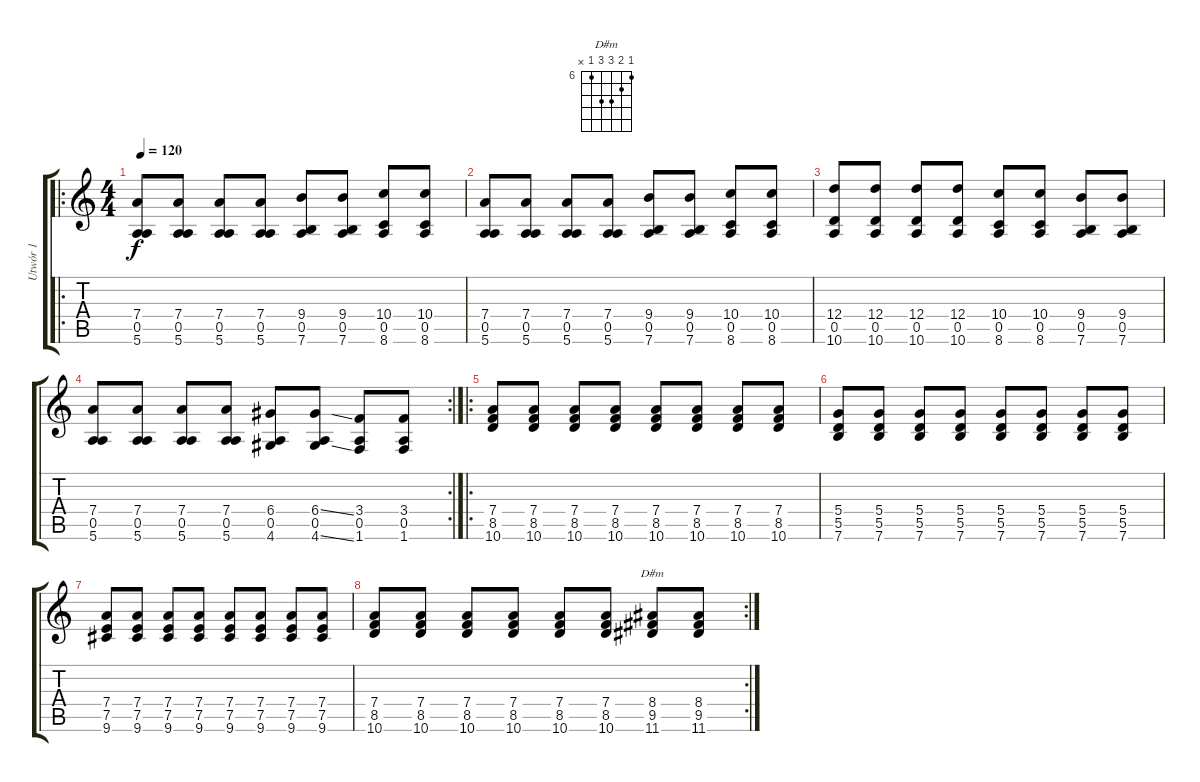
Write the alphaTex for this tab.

\track ("Utwór 1" "Utwór 1") {instrument distortionguitar}
\staff {score tabs}
\tuning (E4 B3 G3 D3 A2 E2) {hide}
\chord ("D#m" 6 7 8 8 6 x) {firstfret 6}
\ro
\ts (4 4)
\tempo 120
\clef g2
\ks c
(7.4 0.5 5.6).8{dy f instrument distortionguitar} (7.4 0.5 5.6).8 (7.4 0.5 5.6).8 (7.4 0.5 5.6).8 (9.4 0.5 7.6).8 (9.4 0.5 7.6).8 (10.4 0.5 8.6).8 (10.4 0.5 8.6).8 |
(7.4 0.5 5.6).8 (7.4 0.5 5.6).8 (7.4 0.5 5.6).8 (7.4 0.5 5.6).8 (9.4 0.5 7.6).8 (9.4 0.5 7.6).8 (10.4 0.5 8.6).8 (10.4 0.5 8.6).8 |
(12.4 0.5 10.6).8 (12.4 0.5 10.6).8 (12.4 0.5 10.6).8 (12.4 0.5 10.6).8 (10.4 0.5 8.6).8 (10.4 0.5 8.6).8 (9.4 0.5 7.6).8 (9.4 0.5 7.6).8 |
\rc 2
(7.4 0.5 5.6).8 (7.4 0.5 5.6).8 (7.4 0.5 5.6).8 (7.4 0.5 5.6).8 (6.4 0.5 4.6).8 (6.4{ss} 0.5 4.6{ss}).8 (3.4 0.5 1.6).8 (3.4 0.5 1.6).8 |
\ro
(7.4 8.5 10.6).8 (7.4 8.5 10.6).8 (7.4 8.5 10.6).8 (7.4 8.5 10.6).8 (7.4 8.5 10.6).8 (7.4 8.5 10.6).8 (7.4 8.5 10.6).8 (7.4 8.5 10.6).8 |
(5.4 5.5 7.6).8 (5.4 5.5 7.6).8 (5.4 5.5 7.6).8 (5.4 5.5 7.6).8 (5.4 5.5 7.6).8 (5.4 5.5 7.6).8 (5.4 5.5 7.6).8 (5.4 5.5 7.6).8 |
(7.4 7.5 9.6).8 (7.4 7.5 9.6).8 (7.4 7.5 9.6).8 (7.4 7.5 9.6).8 (7.4 7.5 9.6).8 (7.4 7.5 9.6).8 (7.4 7.5 9.6).8 (7.4 7.5 9.6).8 |
\rc 2
(7.4 8.5 10.6).8 (7.4 8.5 10.6).8 (7.4 8.5 10.6).8 (7.4 8.5 10.6).8 (7.4 8.5 10.6).8 (7.4 8.5 10.6).8 (8.4 9.5 11.6).8{ch "D#m"} (8.4 9.5 11.6).8
